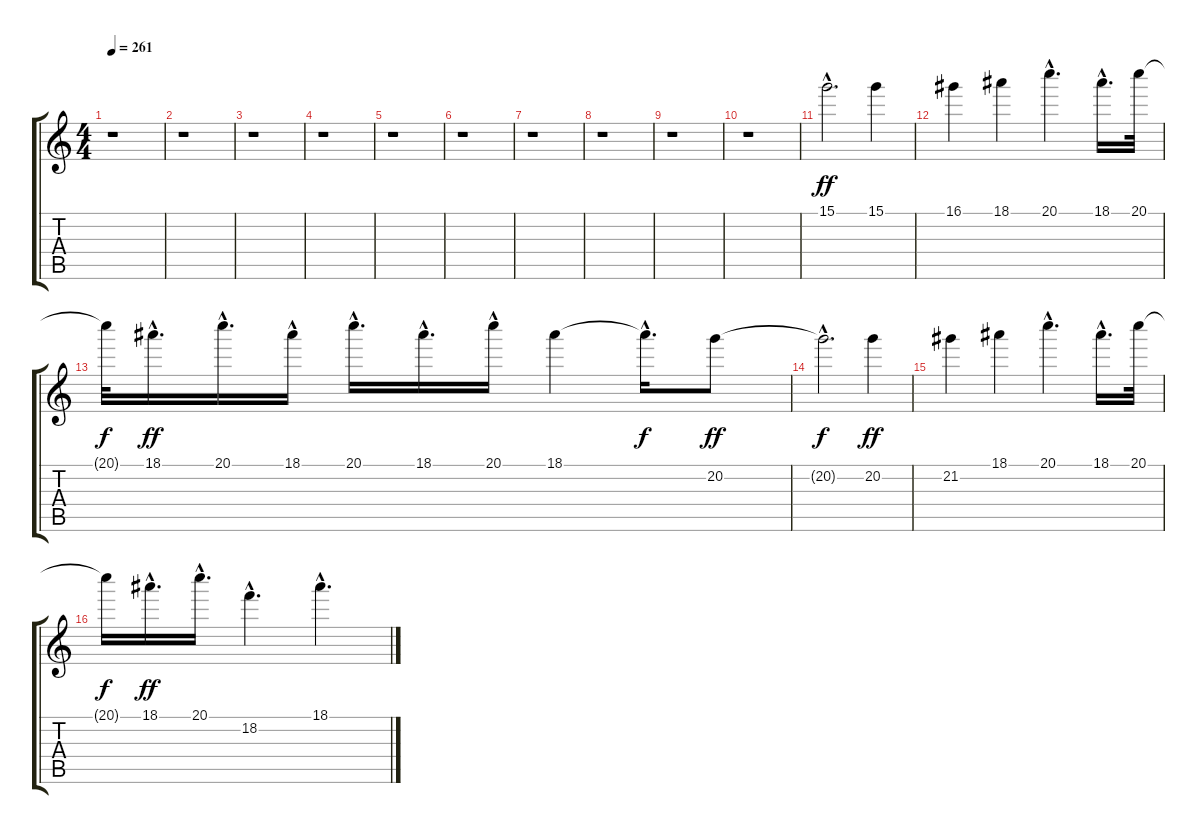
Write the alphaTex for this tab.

\track "" {instrument acousticguitarnylon}
\staff {score tabs}
\tuning (E4 B3 G3 D3 A2 E2) {hide}
\ts (4 4)
\tempo 261
\clef g2
\ks c
r.1{dy ff} |
r.1 |
r.1 |
r.1 |
r.1 |
r.1 |
r.1 |
r.1 |
r.1 |
r.1 |
15.1{hac}.2{d} 15.1.4 |
16.1.4 18.1.4 20.1{hac}.4{d} 18.1{hac}.16{d} 20.1.32 |
20.1{t}.32{dy f} 18.1{hac}.16{d dy ff} 20.1{hac}.16{d} 18.1{hac}.16 20.1{hac}.16{d} 18.1{hac}.16{d} 20.1{hac}.16 18.1.4 18.1{hac t}.16{d dy f} 20.2.8{dy ff} |
20.2{hac t}.2{d dy f} 20.2.4{dy ff} |
21.2.4 18.1.4 20.1{hac}.4{d} 18.1{hac}.16{d} 20.1.32 |
20.1{t}.16{dy f} 18.1{hac}.16{d dy ff} 20.1{hac}.16{d} 18.2{hac}.4{d} 18.1{hac}.4{d}
